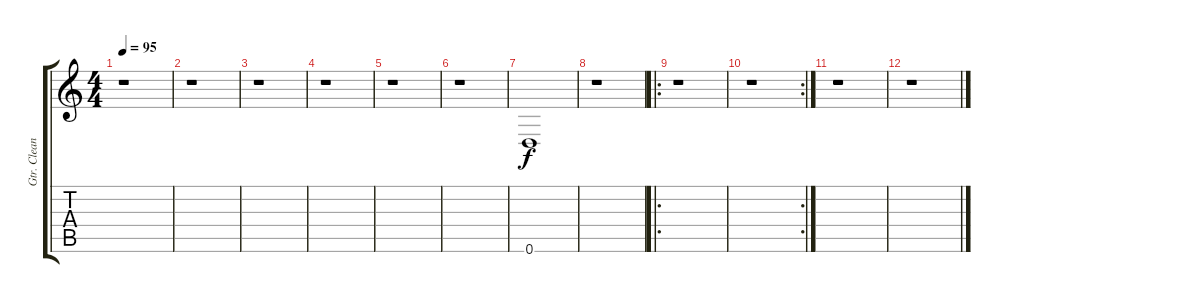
\track ("Gtr. Clean" "Gtr. Clean") {instrument electricguitarclean}
\staff {score tabs}
\tuning (D4 A3 F3 C3 G2 D2) {hide}
\ts (4 4)
\tempo 95
\clef g2
\ks c
r.1{dy f} |
r.1 |
r.1 |
r.1 |
r.1 |
r.1 |
0.6.1 |
r.1 |
\ro
r.1 |
\rc 2
r.1 |
r.1 |
r.1
